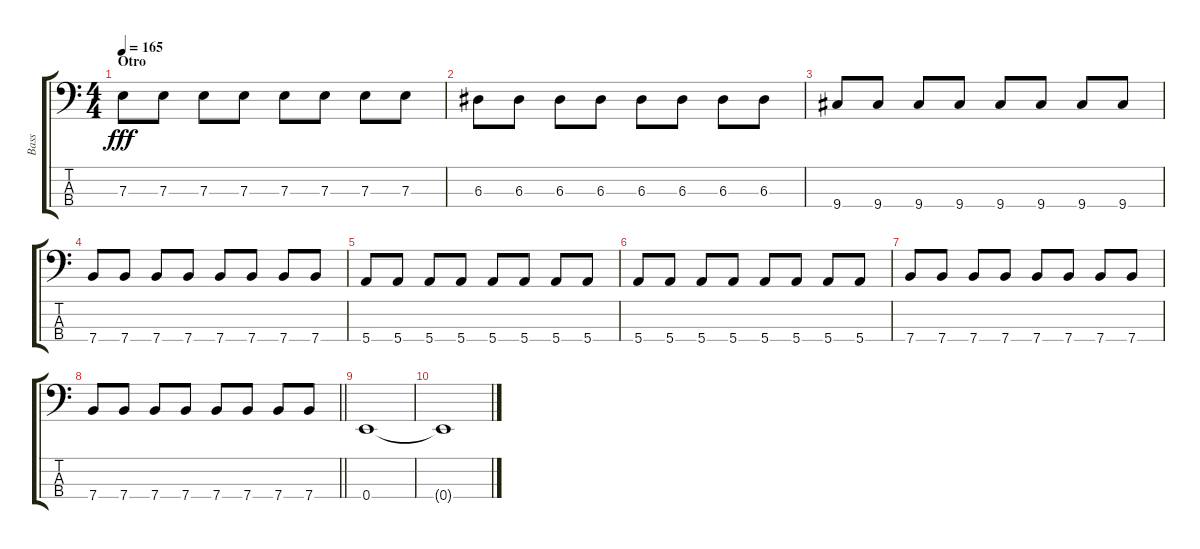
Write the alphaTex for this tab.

\track ("Bass" "Bass") {instrument electricbasspick}
\staff {score tabs}
\tuning (G2 D2 A1 E1) {hide}
\ts (4 4)
\section ("" "Otro")
\tempo 165
\clef f4
\ks c
7.3.8{dy fff} 7.3.8 7.3.8 7.3.8 7.3.8 7.3.8 7.3.8 7.3.8 |
6.3.8 6.3.8 6.3.8 6.3.8 6.3.8 6.3.8 6.3.8 6.3.8 |
9.4.8 9.4.8 9.4.8 9.4.8 9.4.8 9.4.8 9.4.8 9.4.8 |
7.4.8 7.4.8 7.4.8 7.4.8 7.4.8 7.4.8 7.4.8 7.4.8 |
5.4.8 5.4.8 5.4.8 5.4.8 5.4.8 5.4.8 5.4.8 5.4.8 |
5.4.8 5.4.8 5.4.8 5.4.8 5.4.8 5.4.8 5.4.8 5.4.8 |
7.4.8 7.4.8 7.4.8 7.4.8 7.4.8 7.4.8 7.4.8 7.4.8 |
\barLineRight lightlight
7.4.8 7.4.8 7.4.8 7.4.8 7.4.8 7.4.8 7.4.8 7.4.8 |
0.4.1 |
0.4{t}.1
